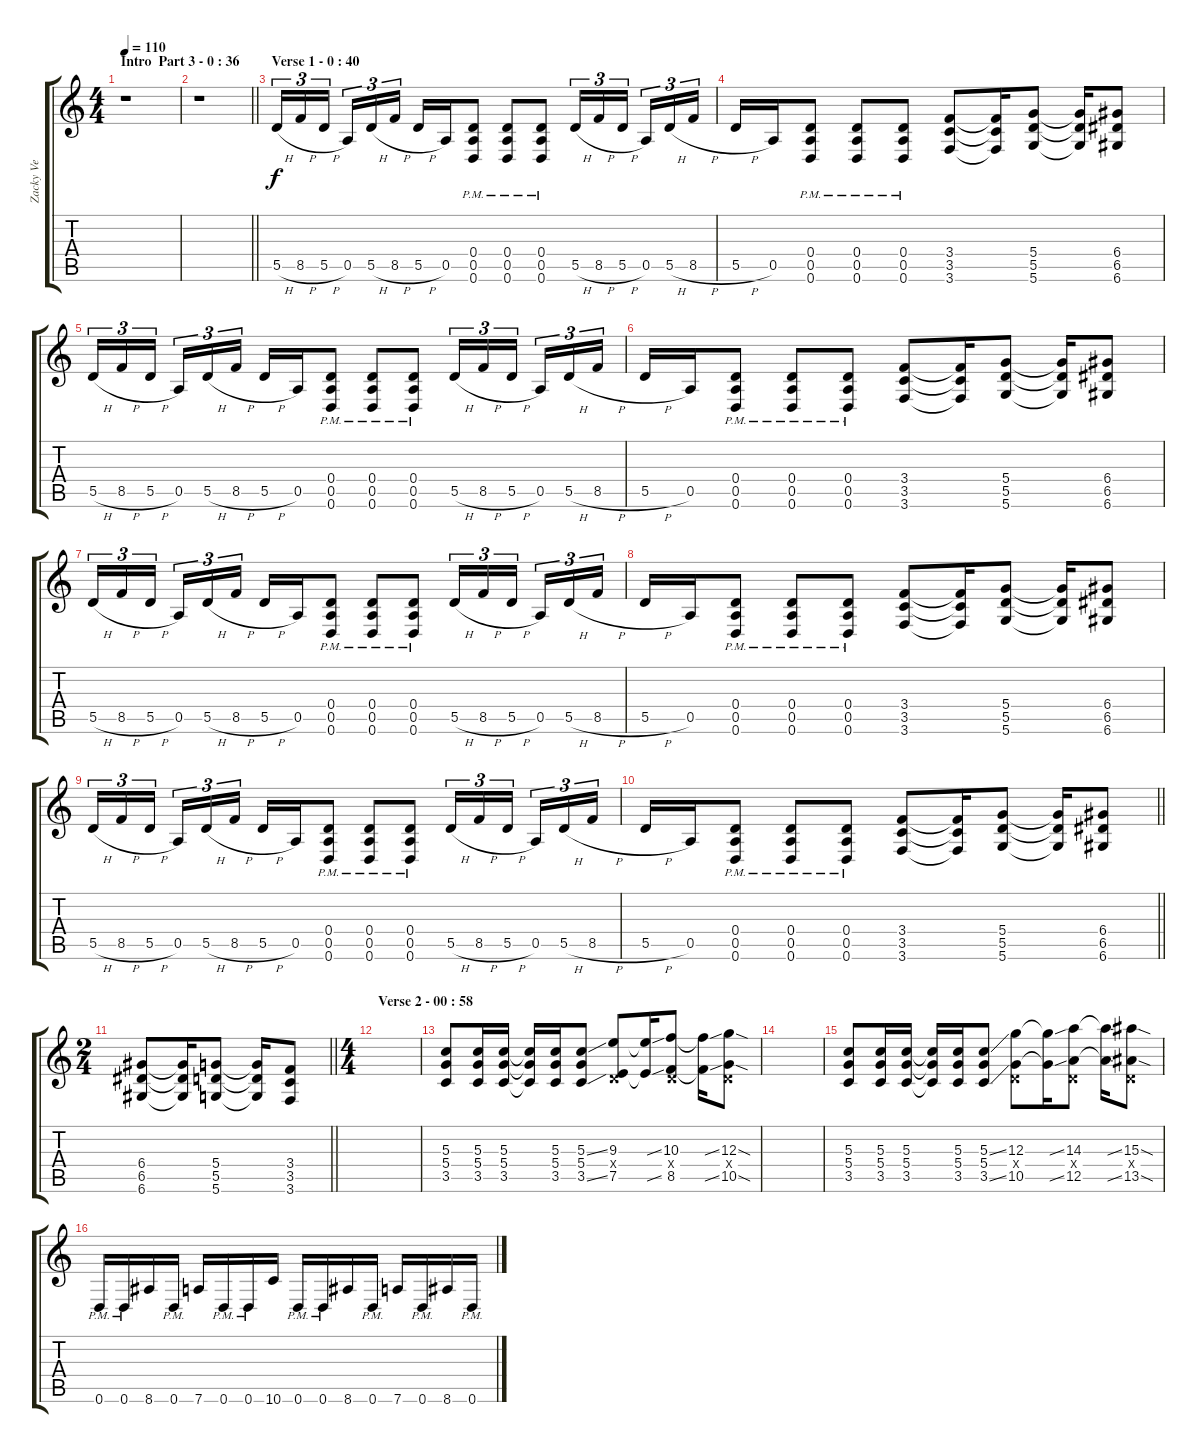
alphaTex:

\track ("  Zacky Vengeance - Rhythm" "  Zacky Ve") {instrument overdrivenguitar}
\staff {score tabs}
\tuning (E4 B3 G3 D3 A2 D2) {hide}
\ts (4 4)
\section ("" "Intro  Part 3 - 0 : 36")
\tempo 110
\clef g2
\ks c
r.1{dy f} |
\barLineRight lightlight
r.1 |
\section ("" "Verse 1 - 0 : 40")
5.5{h}.16{tu (3 2)} 8.5{h}.16{tu (3 2)} 5.5{h}.16{tu (3 2) beam splitsecondary} 0.5.16{tu (3 2)} 5.5{h}.16{tu (3 2)} 8.5{h}.16{tu (3 2)} 5.5{h}.16 0.5.16 (0.4{pm} 0.5{pm} 0.6{pm}).8 (0.4{pm} 0.5{pm} 0.6{pm}).8 (0.4{pm} 0.5{pm} 0.6{pm}).8 5.5{h}.16{tu (3 2)} 8.5{h}.16{tu (3 2)} 5.5{h}.16{tu (3 2) beam splitsecondary} 0.5.16{tu (3 2)} 5.5{h}.16{tu (3 2)} 8.5{h}.16{tu (3 2)} |
5.5{h}.16 0.5.16 (0.4{pm} 0.5{pm} 0.6{pm}).8 (0.4{pm} 0.5{pm} 0.6{pm}).8 (0.4{pm} 0.5{pm} 0.6{pm}).8 (3.4 3.5 3.6).8 (3.4{t} 3.5{t} 3.6{t}).16 (5.4 5.5 5.6).8 (5.4{t} 5.5{t} 5.6{t}).16 (6.4 6.5 6.6).8 |
5.5{h}.16{tu (3 2)} 8.5{h}.16{tu (3 2)} 5.5{h}.16{tu (3 2) beam splitsecondary} 0.5.16{tu (3 2)} 5.5{h}.16{tu (3 2)} 8.5{h}.16{tu (3 2)} 5.5{h}.16 0.5.16 (0.4{pm} 0.5{pm} 0.6{pm}).8 (0.4{pm} 0.5{pm} 0.6{pm}).8 (0.4{pm} 0.5{pm} 0.6{pm}).8 5.5{h}.16{tu (3 2)} 8.5{h}.16{tu (3 2)} 5.5{h}.16{tu (3 2) beam splitsecondary} 0.5.16{tu (3 2)} 5.5{h}.16{tu (3 2)} 8.5{h}.16{tu (3 2)} |
5.5{h}.16 0.5.16 (0.4{pm} 0.5{pm} 0.6{pm}).8 (0.4{pm} 0.5{pm} 0.6{pm}).8 (0.4{pm} 0.5{pm} 0.6{pm}).8 (3.4 3.5 3.6).8 (3.4{t} 3.5{t} 3.6{t}).16 (5.4 5.5 5.6).8 (5.4{t} 5.5{t} 5.6{t}).16 (6.4 6.5 6.6).8 |
5.5{h}.16{tu (3 2)} 8.5{h}.16{tu (3 2)} 5.5{h}.16{tu (3 2) beam splitsecondary} 0.5.16{tu (3 2)} 5.5{h}.16{tu (3 2)} 8.5{h}.16{tu (3 2)} 5.5{h}.16 0.5.16 (0.4{pm} 0.5{pm} 0.6{pm}).8 (0.4{pm} 0.5{pm} 0.6{pm}).8 (0.4{pm} 0.5{pm} 0.6{pm}).8 5.5{h}.16{tu (3 2)} 8.5{h}.16{tu (3 2)} 5.5{h}.16{tu (3 2) beam splitsecondary} 0.5.16{tu (3 2)} 5.5{h}.16{tu (3 2)} 8.5{h}.16{tu (3 2)} |
5.5{h}.16 0.5.16 (0.4{pm} 0.5{pm} 0.6{pm}).8 (0.4{pm} 0.5{pm} 0.6{pm}).8 (0.4{pm} 0.5{pm} 0.6{pm}).8 (3.4 3.5 3.6).8 (3.4{t} 3.5{t} 3.6{t}).16 (5.4 5.5 5.6).8 (5.4{t} 5.5{t} 5.6{t}).16 (6.4 6.5 6.6).8 |
5.5{h}.16{tu (3 2)} 8.5{h}.16{tu (3 2)} 5.5{h}.16{tu (3 2) beam splitsecondary} 0.5.16{tu (3 2)} 5.5{h}.16{tu (3 2)} 8.5{h}.16{tu (3 2)} 5.5{h}.16 0.5.16 (0.4{pm} 0.5{pm} 0.6{pm}).8 (0.4{pm} 0.5{pm} 0.6{pm}).8 (0.4{pm} 0.5{pm} 0.6{pm}).8 5.5{h}.16{tu (3 2)} 8.5{h}.16{tu (3 2)} 5.5{h}.16{tu (3 2) beam splitsecondary} 0.5.16{tu (3 2)} 5.5{h}.16{tu (3 2)} 8.5{h}.16{tu (3 2)} |
\barLineRight lightlight
5.5{h}.16 0.5.16 (0.4{pm} 0.5{pm} 0.6{pm}).8 (0.4{pm} 0.5{pm} 0.6{pm}).8 (0.4{pm} 0.5{pm} 0.6{pm}).8 (3.4 3.5 3.6).8 (3.4{t} 3.5{t} 3.6{t}).16 (5.4 5.5 5.6).8 (5.4{t} 5.5{t} 5.6{t}).16 (6.4 6.5 6.6).8 |
\ts (2 4)
\barLineRight lightlight
(6.4 6.5 6.6).8 (6.4{t} 6.5{t} 6.6{t}).16 (5.4 5.5 5.6).8 (5.4{t} 5.5{t} 5.6{t}).16 (3.4 3.5 3.6).8 |
\ts (4 4)
\section ("" "Verse 2 - 00 : 58")
|
(5.3 5.4 3.5).8 (5.3 5.4 3.5).16 (5.3 5.4 3.5).16 (5.3{t} 5.4{t} 3.5{t}).16 (5.3 5.4 3.5).16 (5.3{ss} 5.4 3.5{ss}).8 (9.3 0.4{x} 7.5).8 (9.3{ss t} 7.5{ss t}).16 (10.3 0.4{x} 8.5).8 (10.3{ss t} 8.5{ss t}).16 (12.3{sod} 0.4{x} 10.5{sod}).8 |
|
(5.3 5.4 3.5).8 (5.3 5.4 3.5).16 (5.3 5.4 3.5).16 (5.3{t} 5.4{t} 3.5{t}).16 (5.3 5.4 3.5).16 (5.3{ss} 5.4 3.5{ss}).8 (12.3 0.4{x} 10.5).8 (12.3{ss t} 10.5{ss t}).16 (14.3 0.4{x} 12.5).8 (14.3{ss t} 12.5{ss t}).16 (15.3{sod} 0.4{x} 13.5{sod}).8 |
0.6{pm}.16 0.6{pm}.16 8.6.16 0.6{pm}.16 7.6.16 0.6{pm}.16 0.6{pm}.16 10.6.16 0.6{pm}.16 0.6{pm}.16 8.6.16 0.6{pm}.16 7.6.16 0.6{pm}.16 8.6.16 0.6{pm}.16
